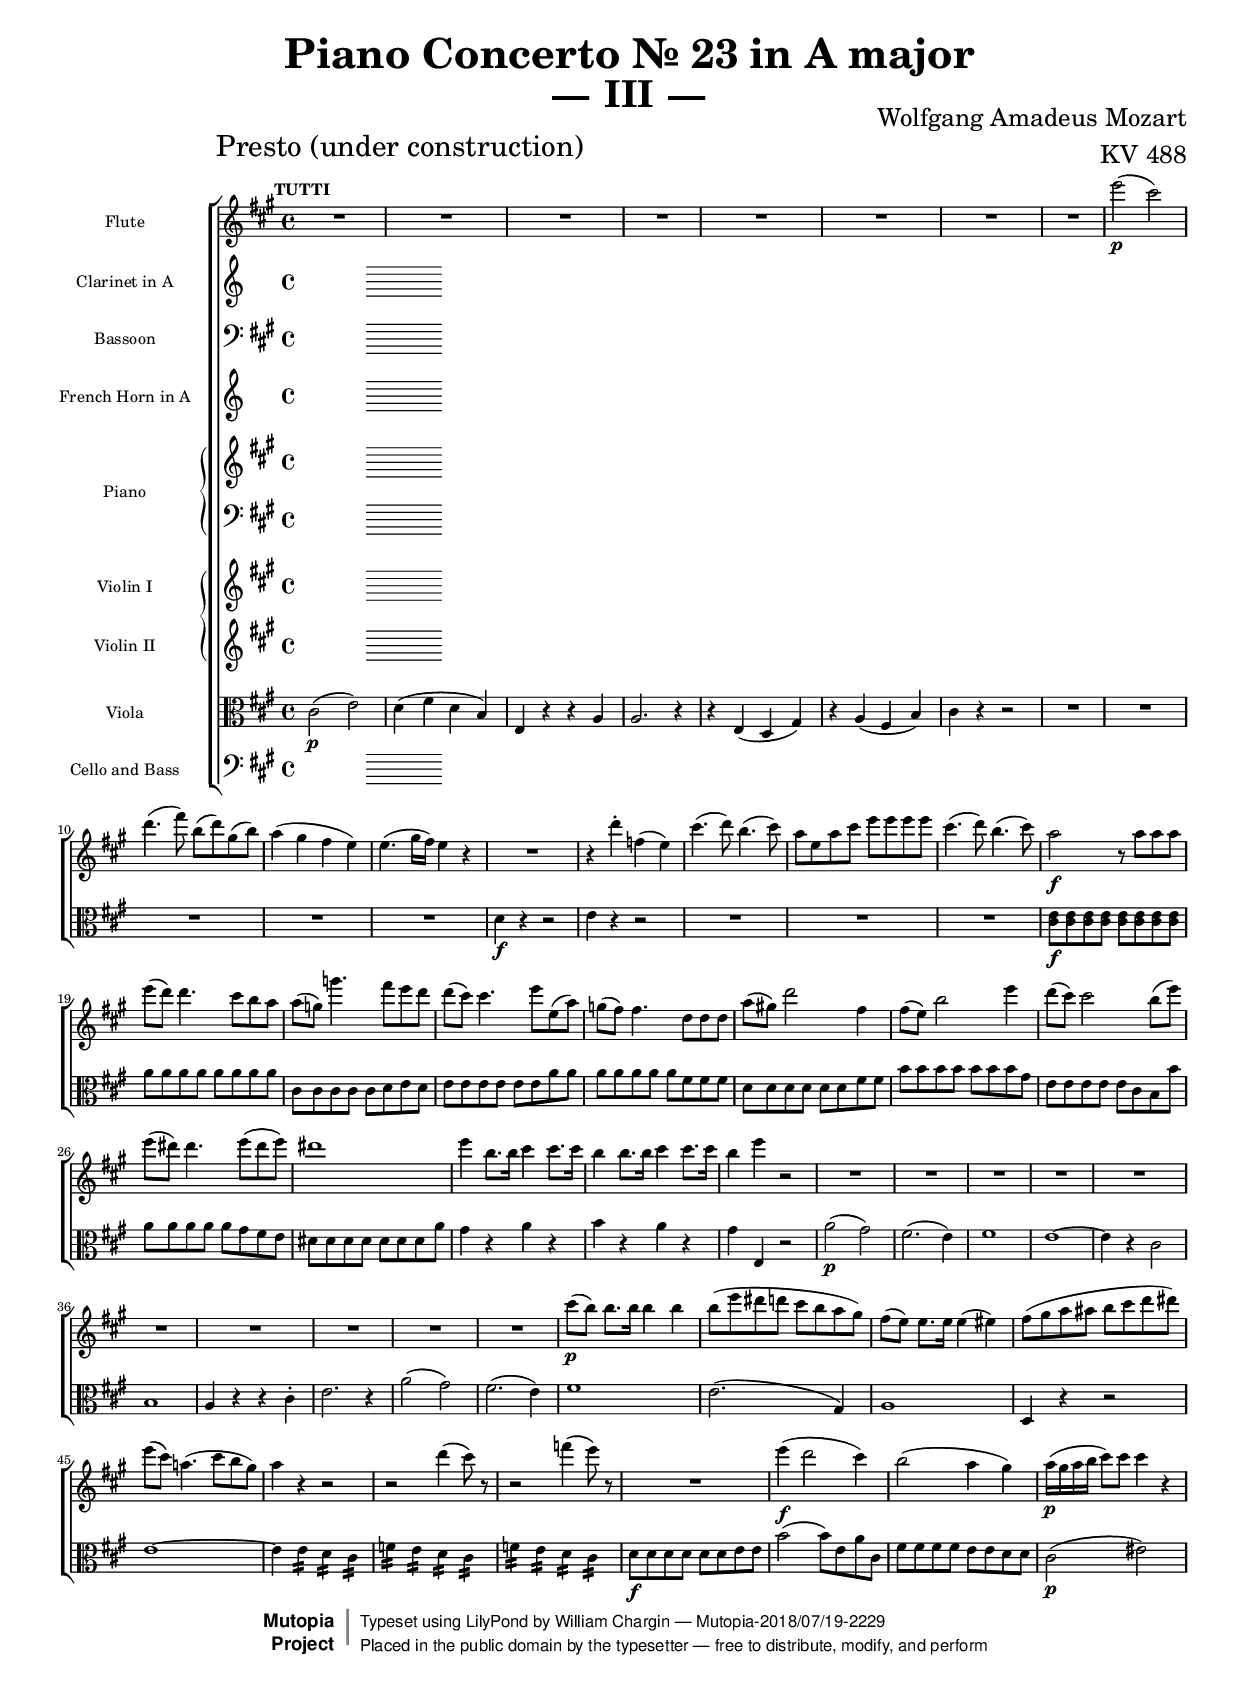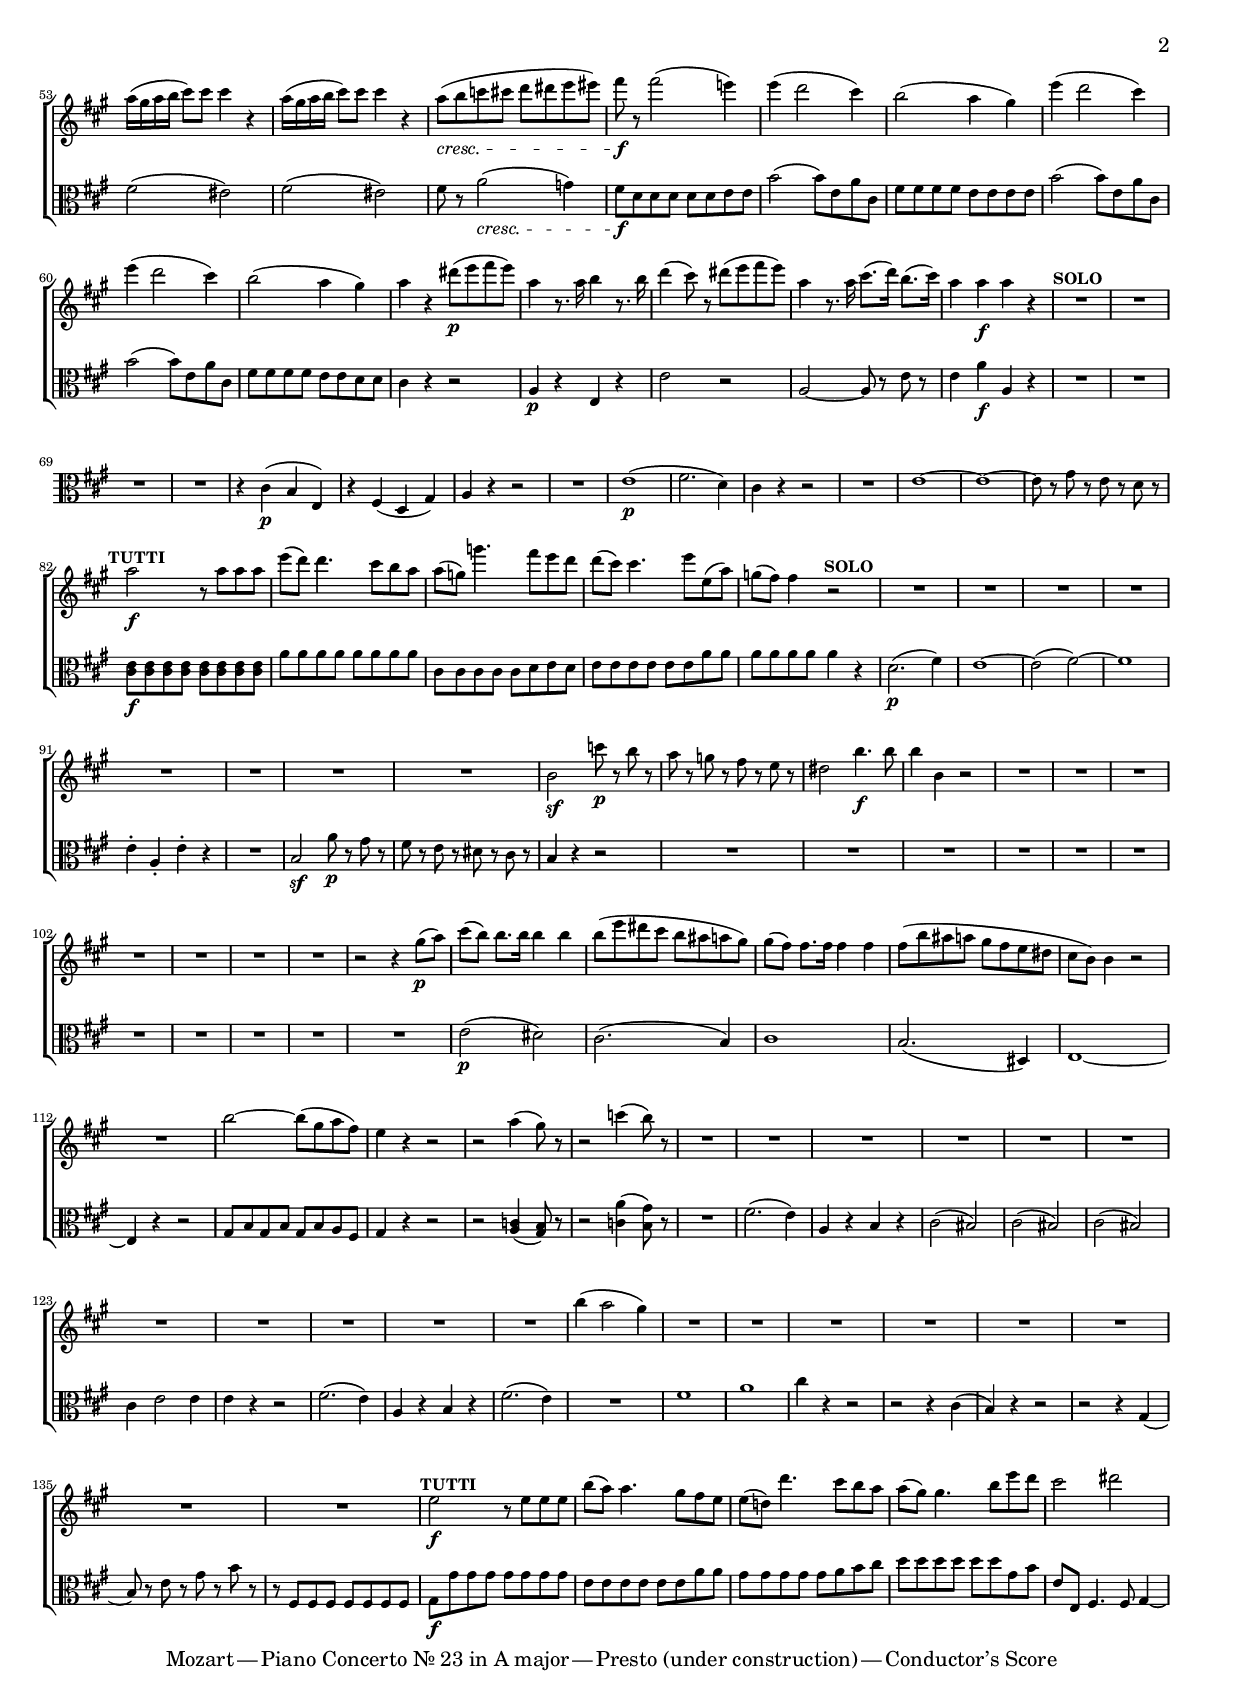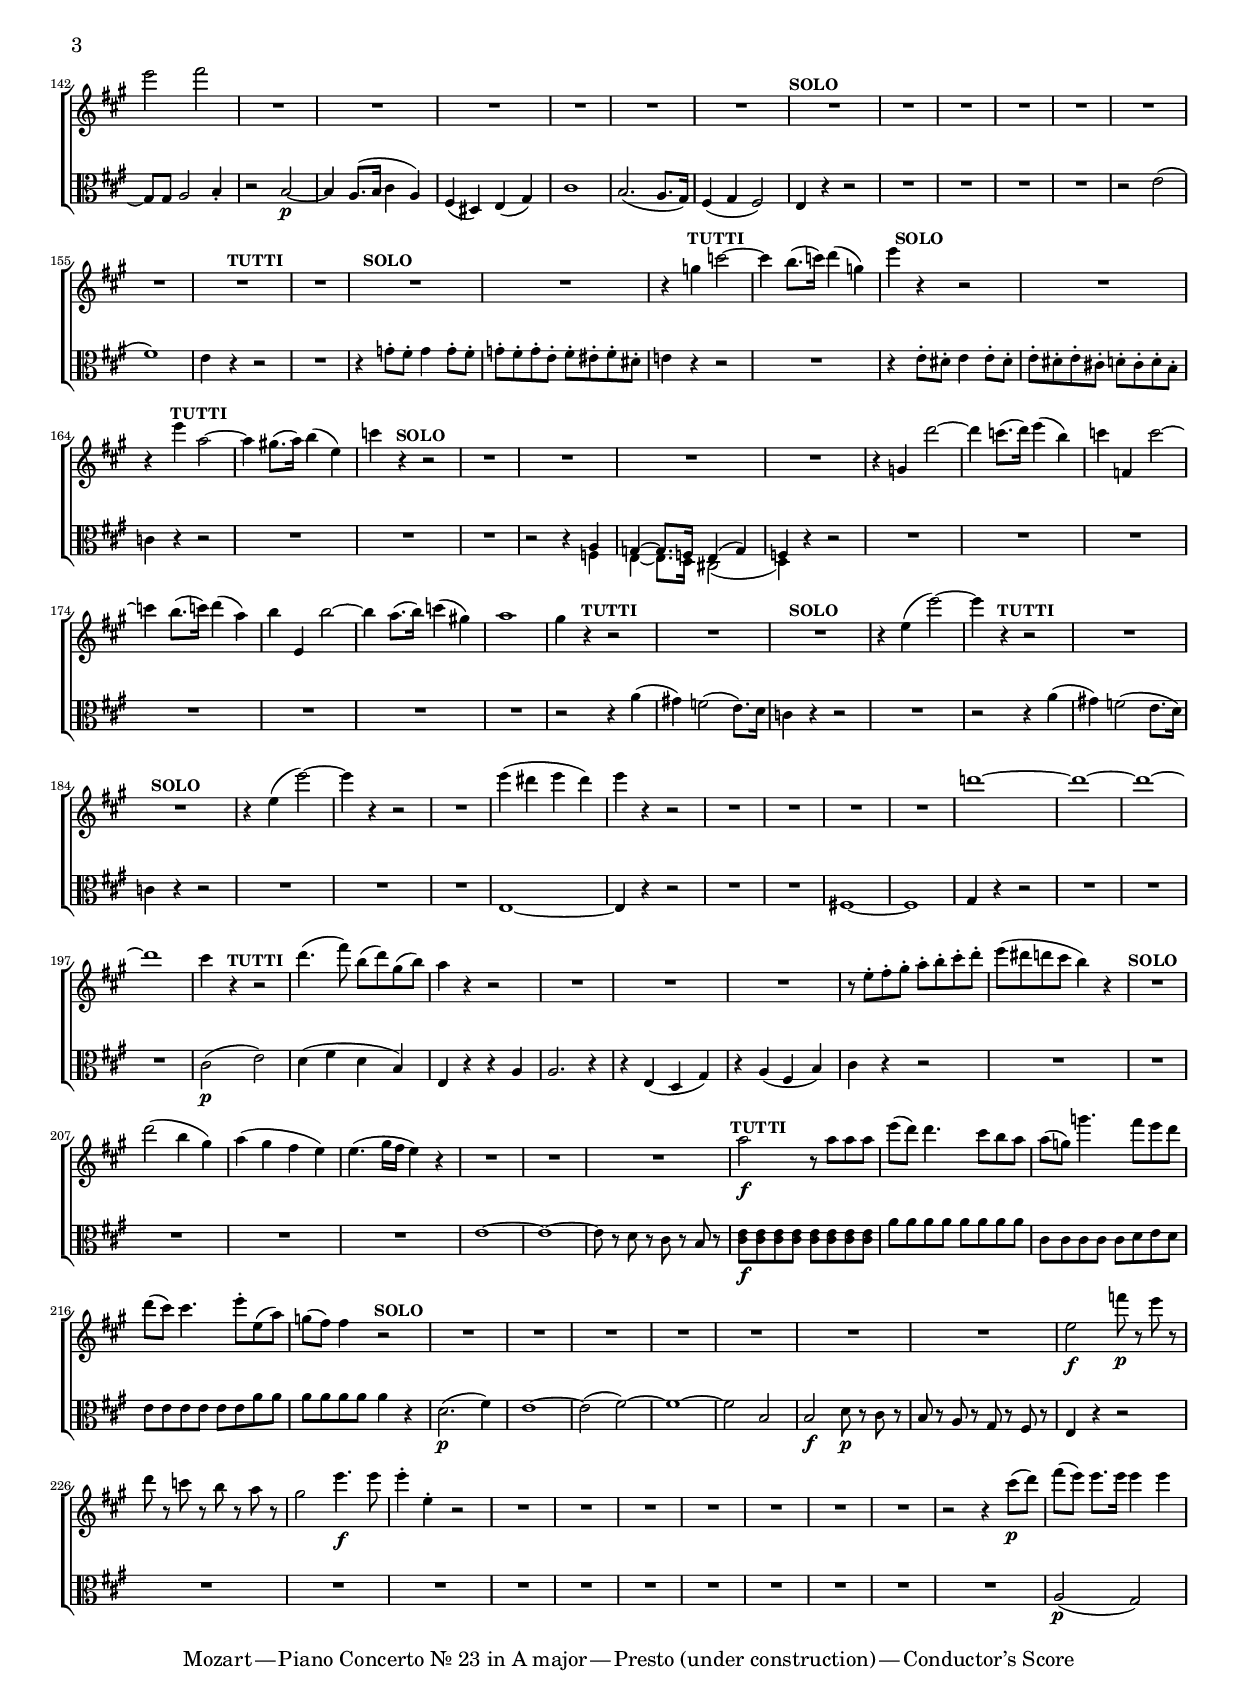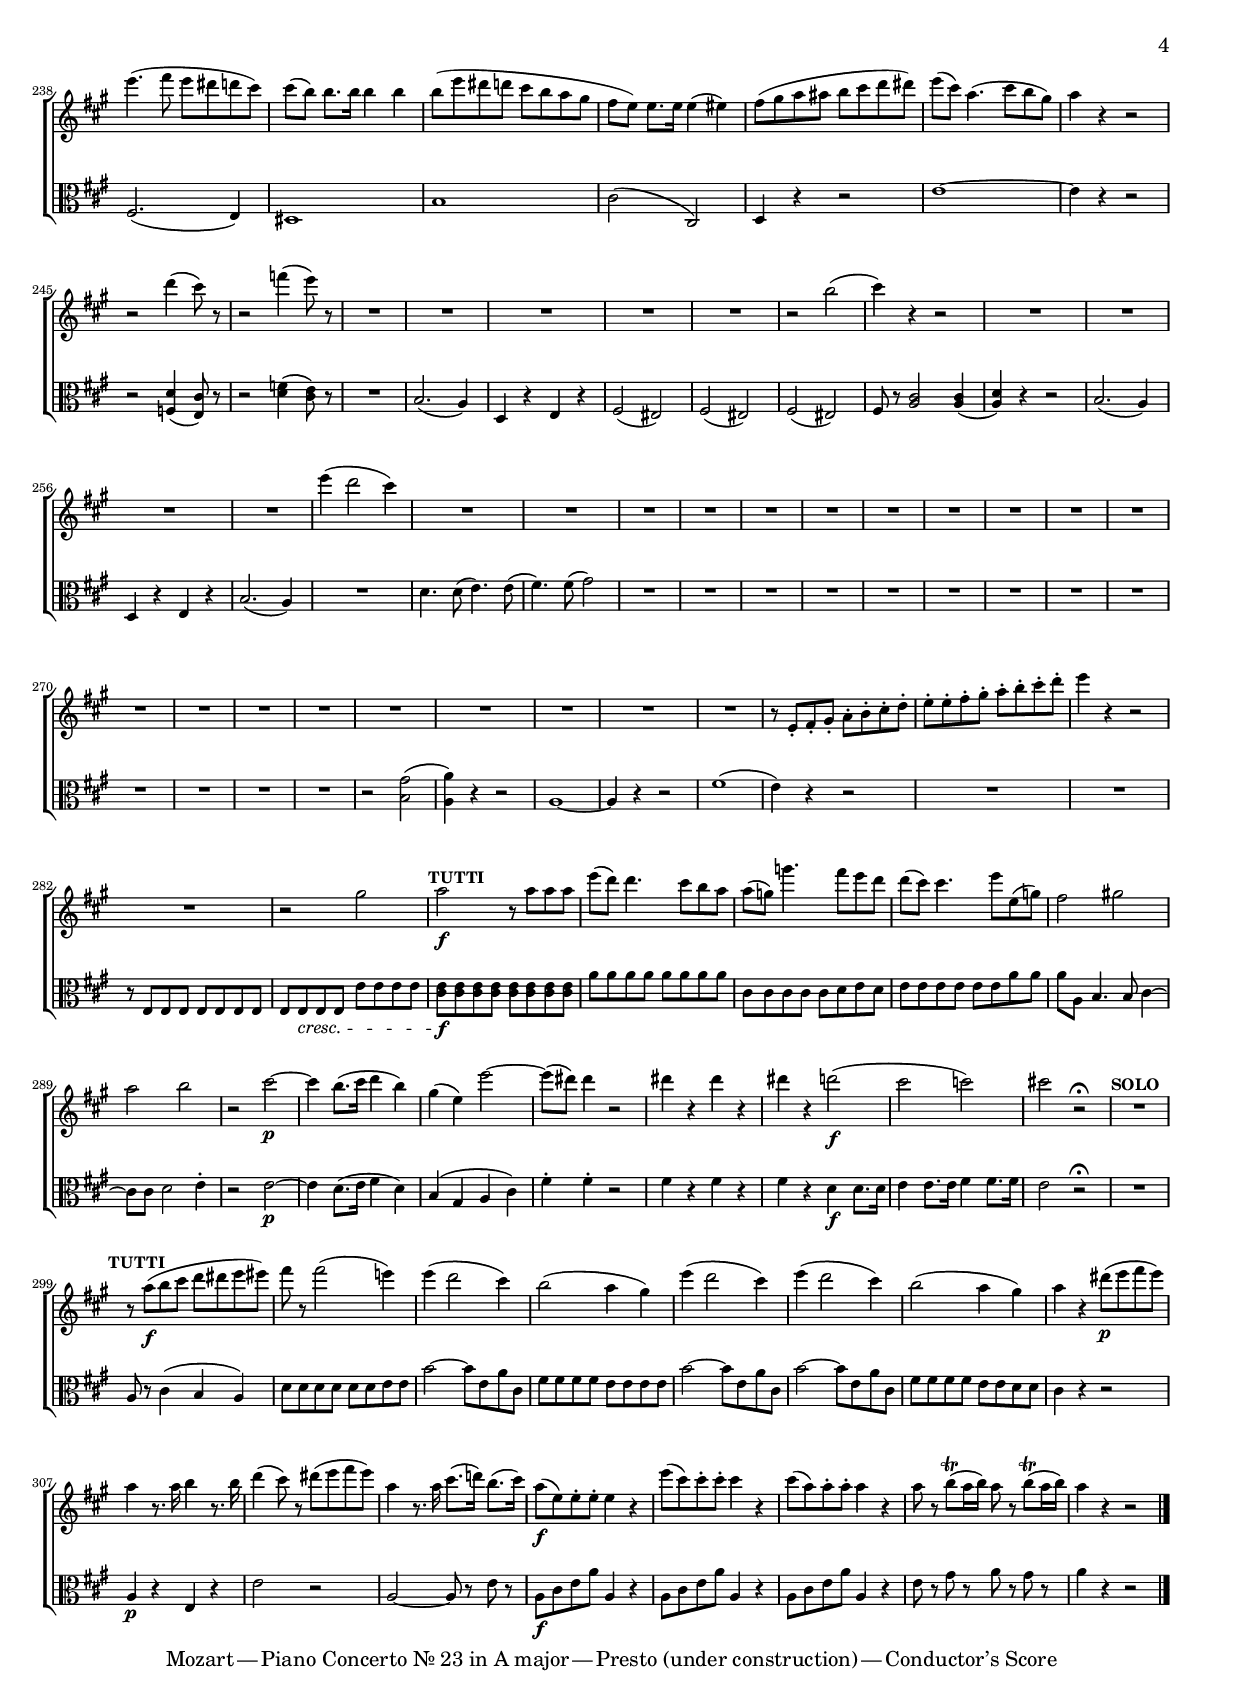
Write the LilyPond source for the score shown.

% Mozart - Piano Concerto No. 23 in A major
% typeset by William Chargin
% Conductor's score for III. Presto
% Main file, to be compiled directly.

%#(set-default-paper-size "letter")
#(ly:set-option 'relative-includes #t)

\include "../common/version.ily"
\include "../mutopia-header.ily"
\include "../common/variables.ily"
\include "../common/definitions.ily"
% General dimensions, conductor's score
% Do not compile

\include "version.ily"

% Overall size: influences the arrangement of covers and text-based pages
#(set-global-staff-size 14)

% Dimension of scores
\layout {
  #(layout-set-staff-size 14)
}


% Part-specific settings
thisInstrName = \markup {
  \concat {
    \thisTempoMovIII
    \hspace #0.4 \char ##x2014 \hspace #0.4
    \combinedPublicationName
  }
}
Part = " "

thisIdentifier = \thisIdentifierMovIII
thisTempo = \thisTempoMovIII
thisTocLabel = \label \thisLabelMovIII
% Mozart - Piano Concerto No. 23 in A major
% typeset by William Chargin
% Notes for III. Presto
% Do not compile

\include "../common/version.ily"

\include "global.ily"

\include "flute.ily"
\include "clarinet.ily"
\include "bassoon.ily"
\include "horn.ily"
\include "piano.ily"
\include "violin-i.ily"
\include "violin-ii.ily"
\include "viola.ily"
\include "cello.ily"

\bookpart { % Mozart - Piano Concerto No. 23 in A major
% typeset by William Chargin
% Movement printout for conductor's score
% Do not compile

\include "version.ily"
\include "styles.ily"
\thisTocLabel
\score {
  \keepWithTag #'printed
  \new StaffGroup
  \with {
    \remove "Span_bar_engraver"
  }
  <<
    \new AtomicStaffGroup
    <<
      \new Staff {
        \set Staff.instrumentName = \thisInstrNameI
        \thisClefInstrI
        \global
        \flute
      }
      \new Staff {
        \set Staff.instrumentName = \thisInstrNameII
        \thisClefInstrII
        \globalInA
        \clarinet
      }
      \new Staff {
        \set Staff.instrumentName = \thisInstrNameIII
        \thisClefInstrIII
        \global
        \bassoon
      }
      \new Staff {
        \set Staff.instrumentName = \thisInstrNameIV
        \thisClefInstrIV
        \globalInA
        \horn
      }
    >>
    \new PianoStaff
    <<
      \set PianoStaff.instrumentName = \thisInstrNameV
      % Staff names are not arbitrary; they are depended on by
      % \staffUp and \staffDown in ./common/definitions.ily.
      \new Staff = "upper" {
        \thisClefInstrVu
        \global
        \pianoTreble
      }
      \new Staff = "lower" {
        \thisClefInstrVd
        \global
        \pianoBass
      }
    >>
    \new AtomicStaffGroup
    <<
      \new GrandStaff
      <<
        \new Staff {
          \set Staff.instrumentName = \thisInstrNameVI
          \thisClefInstrVI
          \global
          \violinI
        }
        \new Staff {
          \set Staff.instrumentName = \thisInstrNameVII
          \thisClefInstrVII
          \global
          \violinII
        }
      >>
      \new Staff {
        \set Staff.instrumentName = \thisInstrNameVIII
        \thisClefInstrVIII
        \global
        \viola
      }
      \new Staff {
        \set Staff.instrumentName = \thisInstrNameIX
        \thisClefInstrIX
        \global
        \cello
      }
    >>
  >>
  \layout { \context { \Staff \RemoveEmptyStaves } }
}
 }
